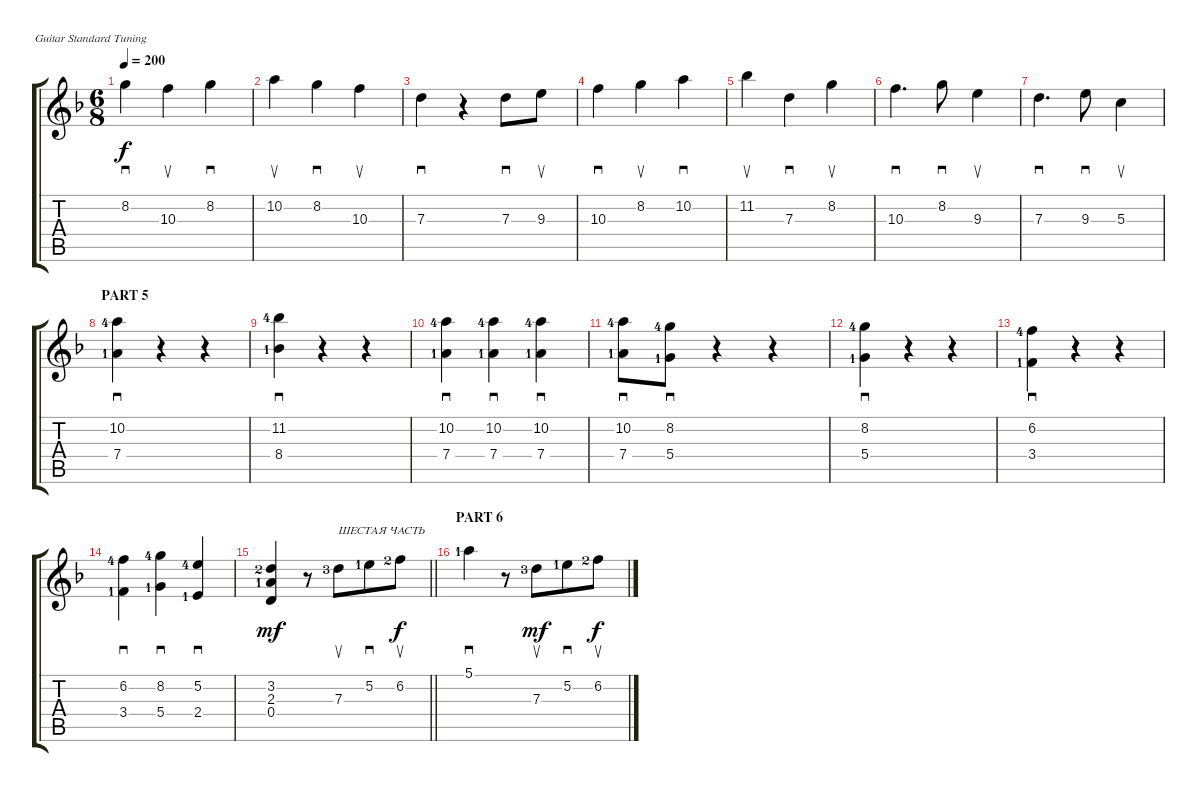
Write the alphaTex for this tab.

\bracketExtendMode groupsimilarinstruments
\singleTrackTrackNamePolicy hidden
\multiTrackTrackNamePolicy hidden
\firstSystemTrackNameOrientation horizontal
\otherSystemsTrackNameOrientation horizontal
\chordDiagramsInScore
\track ("Track 1" "S-Gt") {solo instrument acousticguitarsteel}
\staff {score tabs}
\tuning (E4 B3 G3 D3 A2 E2)
\ts (6 8)
\tempo 200
\clef g2
\ks f
8.2.4{sd dy f} 10.3.4{su} 8.2.4{sd} |
10.2.4{su} 8.2.4{sd} 10.3.4{su} |
7.3.4{sd} r.4 7.3.8{sd} 9.3.8{su} |
10.3.4{sd} 8.2.4{su} 10.2.4{sd} |
11.2.4{su} 7.3.4{sd} 8.2.4{su} |
10.3.4{d sd} 8.2.8{sd} 9.3.4{su} |
7.3.4{d sd} 9.3.8{sd} 5.3.4{su} |
\section ("" "PART 5")
(10.2{lf 5} 7.4{lf 2}).4{sd} r.4 r.4 |
(11.2{lf 5} 8.4{lf 2}).4{sd} r.4 r.4 |
(10.2{lf 5} 7.4{lf 2}).4{sd} (10.2{lf 5} 7.4{lf 2}).4{sd} (10.2{lf 5} 7.4{lf 2}).4{sd} |
(10.2{lf 5} 7.4{lf 2}).8{sd} (8.2{lf 5} 5.4{lf 2}).8{sd} r.4 r.4 |
(8.2{lf 5} 5.4{lf 2}).4{sd} r.4 r.4 |
(6.2{lf 5} 3.4{lf 2}).4{sd} r.4 r.4 |
(6.2{lf 5} 3.4{lf 2}).4{sd} (8.2{lf 5} 5.4{lf 2}).4{sd} (5.2{lf 5} 2.4{lf 2}).4{sd} |
\barLineRight lightlight
(0.4 2.3{lf 2} 3.2{lf 3}).4{dy mf} r.8 7.3{lf 4}.8{su txt "ШЕСТАЯ ЧАСТЬ"} 5.2{lf 2}.8{sd} 6.2{lf 3}.8{su dy f} |
\section ("" "PART 6")
5.1{lf 2}.4{sd} r.8 7.3{lf 4}.8{su dy mf} 5.2{lf 2}.8{sd} 6.2{lf 3}.8{su dy f}
